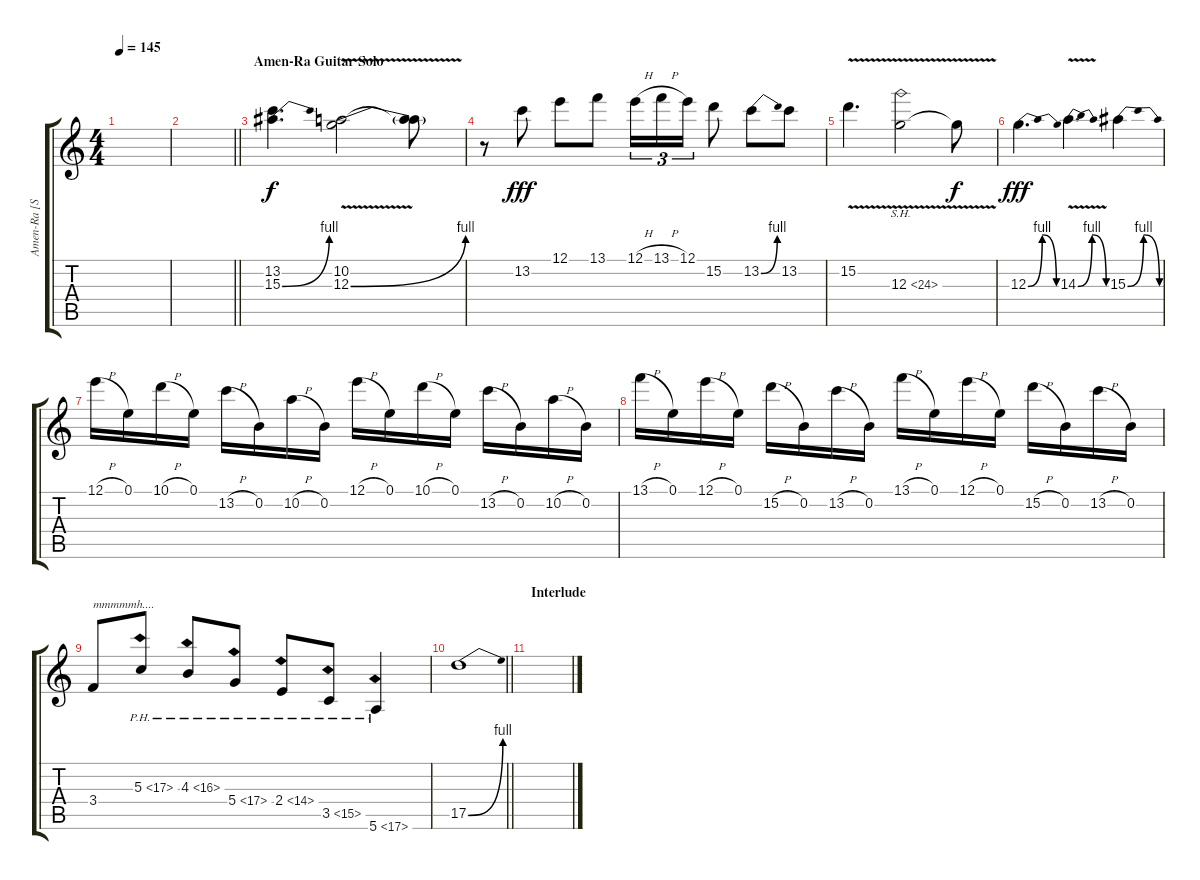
\track ("Amen-Ra [Solo]" "Amen-Ra [S") {instrument overdrivenguitar}
\staff {score tabs}
\tuning (E4 B3 G3 D3 A2 E2) {hide}
\ts (4 4)
\tempo 145
\clef g2
\ks c
|
\barLineRight lightlight
|
\section ("" "Amen-Ra Guitar Solo")
(13.2 15.3{be (bend 0 0 60 4)}).4{d} (10.2 12.3{be (bend 0 0 60 4) v}).2 (10.2{t} 12.3{t}).8{dy f} |
r.8 13.2.8{dy fff} 12.1.8 13.1.8 12.1{h}.16{tu (3 2)} 13.1{h}.16{tu (3 2)} 12.1.16{tu (3 2)} 15.2.8 13.2{be (bend 0 0 60 4)}.8 13.2.8 |
15.2{v}.4{d} 12.3{sh 12 v}.2 12.3{t}.8{dy f} |
12.3{be (bendrelease 0 0 15 4 46 4 60 0)}.4{d dy fff} 14.3{be (bendrelease 0 0 15 4 45 4 60 0) v}.4{d} 15.3{be (bendrelease 0 0 15 4 50 4 60 0)}.4 |
12.1{h}.16 0.1.16 10.1{h}.16 0.1.16 13.2{h}.16 0.2.16 10.2{h}.16 0.2.16 12.1{h}.16 0.1.16 10.1{h}.16 0.1.16 13.2{h}.16 0.2.16 10.2{h}.16 0.2.16 |
13.1{h}.16 0.1.16 12.1{h}.16 0.1.16 15.2{h}.16 0.2.16 13.2{h}.16 0.2.16 13.1{h}.16 0.1.16 12.1{h}.16 0.1.16 15.2{h}.16 0.2.16 13.2{h}.16 0.2.16 |
3.4.8{txt "mmmmmh...."} 5.3{ph 12}.8 4.3{ph 12}.8 5.4{ph 12}.8 2.4{ph 12}.8 3.5{ph 12}.8 5.6{ph 12}.4 |
\barLineRight lightlight
17.5{be (bend 0 0 60 4)}.1 |
\section ("" "Interlude")
